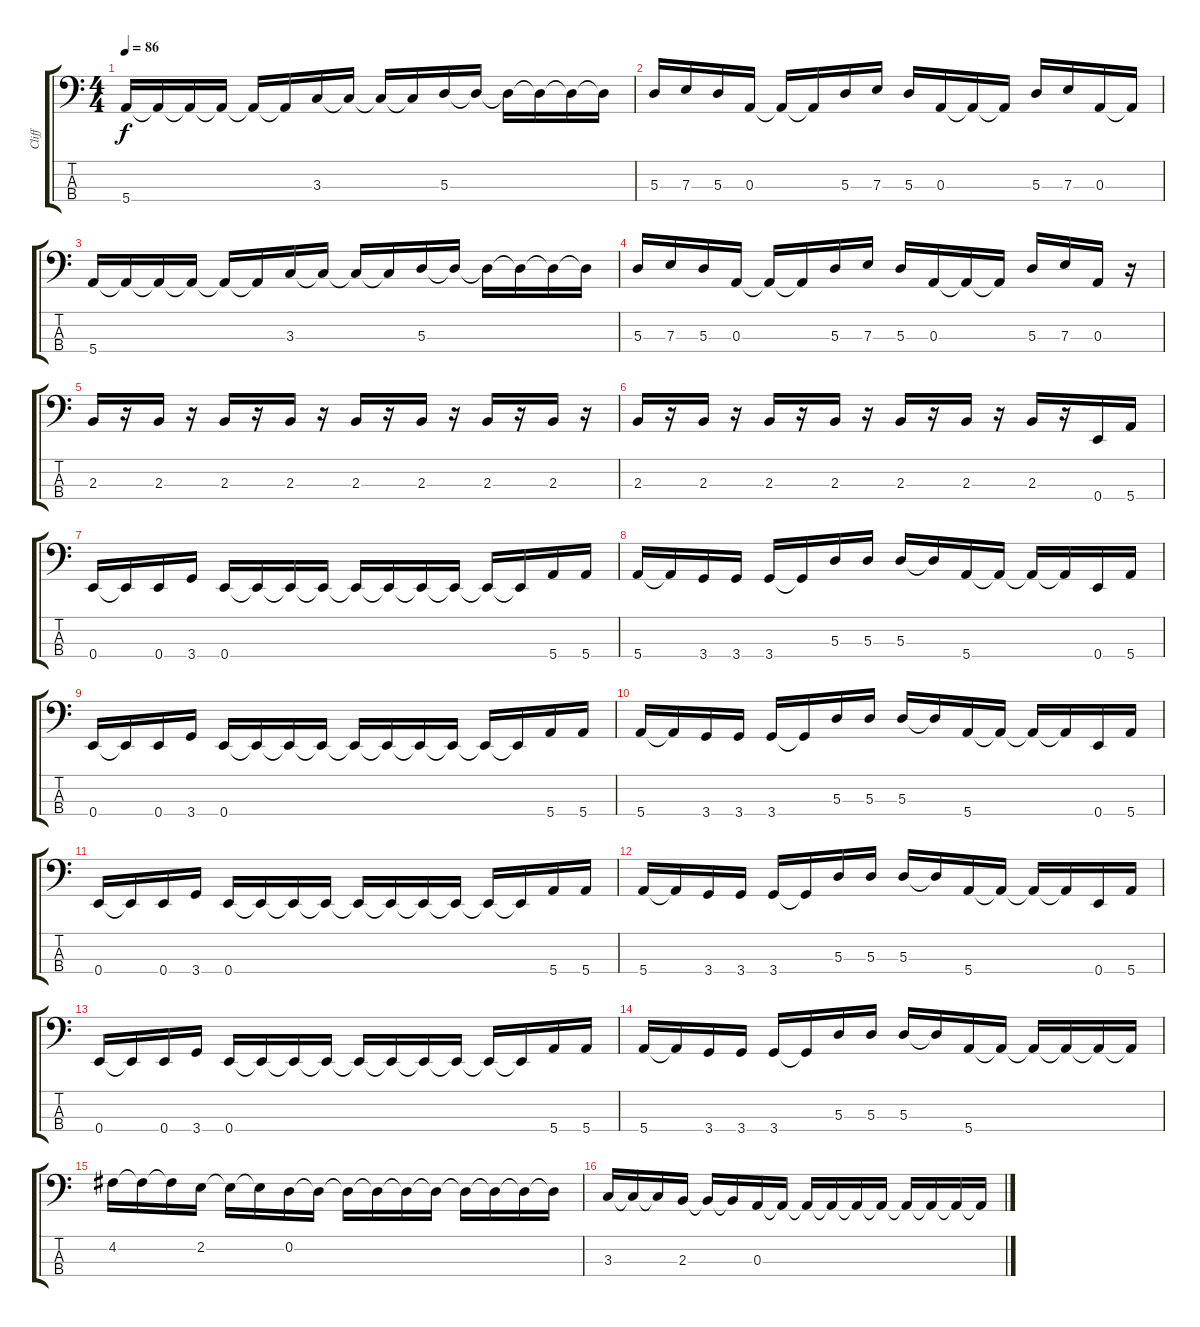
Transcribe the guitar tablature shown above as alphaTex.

\track ("Cliff" "Cliff") {instrument electricbassfinger}
\staff {score tabs}
\tuning (G2 D2 A1 E1) {hide}
\ts (4 4)
\tempo 86
\clef f4
\ks c
5.4.16{dy f} 5.4{t}.16 5.4{t}.16 5.4{t}.16 5.4{t}.16 5.4{t}.16 3.3.16 3.3{t}.16 3.3{t}.16 3.3{t}.16 5.3.16 5.3{t}.16 5.3{t}.16 5.3{t}.16 5.3{t}.16 5.3{t}.16 |
5.3.16 7.3.16 5.3.16 0.3.16 0.3{t}.16 0.3{t}.16 5.3.16 7.3.16 5.3.16 0.3.16 0.3{t}.16 0.3{t}.16 5.3.16 7.3.16 0.3.16 0.3{t}.16 |
5.4.16 5.4{t}.16 5.4{t}.16 5.4{t}.16 5.4{t}.16 5.4{t}.16 3.3.16 3.3{t}.16 3.3{t}.16 3.3{t}.16 5.3.16 5.3{t}.16 5.3{t}.16 5.3{t}.16 5.3{t}.16 5.3{t}.16 |
5.3.16 7.3.16 5.3.16 0.3.16 0.3{t}.16 0.3{t}.16 5.3.16 7.3.16 5.3.16 0.3.16 0.3{t}.16 0.3{t}.16 5.3.16 7.3.16 0.3.16 r.16 |
2.3.16 r.16 2.3.16 r.16 2.3.16 r.16 2.3.16 r.16 2.3.16 r.16 2.3.16 r.16 2.3.16 r.16 2.3.16 r.16 |
2.3.16 r.16 2.3.16 r.16 2.3.16 r.16 2.3.16 r.16 2.3.16 r.16 2.3.16 r.16 2.3.16 r.16 0.4.16 5.4.16 |
0.4.16 0.4{t}.16 0.4.16 3.4.16 0.4.16 0.4{t}.16 0.4{t}.16 0.4{t}.16 0.4{t}.16 0.4{t}.16 0.4{t}.16 0.4{t}.16 0.4{t}.16 0.4{t}.16 5.4.16 5.4.16 |
5.4.16 5.4{t}.16 3.4.16 3.4.16 3.4.16 3.4{t}.16 5.3.16 5.3.16 5.3.16 5.3{t}.16 5.4.16 5.4{t}.16 5.4{t}.16 5.4{t}.16 0.4.16 5.4.16 |
0.4.16 0.4{t}.16 0.4.16 3.4.16 0.4.16 0.4{t}.16 0.4{t}.16 0.4{t}.16 0.4{t}.16 0.4{t}.16 0.4{t}.16 0.4{t}.16 0.4{t}.16 0.4{t}.16 5.4.16 5.4.16 |
5.4.16 5.4{t}.16 3.4.16 3.4.16 3.4.16 3.4{t}.16 5.3.16 5.3.16 5.3.16 5.3{t}.16 5.4.16 5.4{t}.16 5.4{t}.16 5.4{t}.16 0.4.16 5.4.16 |
0.4.16 0.4{t}.16 0.4.16 3.4.16 0.4.16 0.4{t}.16 0.4{t}.16 0.4{t}.16 0.4{t}.16 0.4{t}.16 0.4{t}.16 0.4{t}.16 0.4{t}.16 0.4{t}.16 5.4.16 5.4.16 |
5.4.16 5.4{t}.16 3.4.16 3.4.16 3.4.16 3.4{t}.16 5.3.16 5.3.16 5.3.16 5.3{t}.16 5.4.16 5.4{t}.16 5.4{t}.16 5.4{t}.16 0.4.16 5.4.16 |
0.4.16 0.4{t}.16 0.4.16 3.4.16 0.4.16 0.4{t}.16 0.4{t}.16 0.4{t}.16 0.4{t}.16 0.4{t}.16 0.4{t}.16 0.4{t}.16 0.4{t}.16 0.4{t}.16 5.4.16 5.4.16 |
5.4.16 5.4{t}.16 3.4.16 3.4.16 3.4.16 3.4{t}.16 5.3.16 5.3.16 5.3.16 5.3{t}.16 5.4.16 5.4{t}.16 5.4{t}.16 5.4{t}.16 5.4{t}.16 5.4{t}.16 |
4.2.16 4.2{t}.16 4.2{t}.16 2.2.16 2.2{t}.16 2.2{t}.16 0.2.16 0.2{t}.16 0.2{t}.16 0.2{t}.16 0.2{t}.16 0.2{t}.16 0.2{t}.16 0.2{t}.16 0.2{t}.16 0.2{t}.16 |
3.3.16 3.3{t}.16 3.3{t}.16 2.3.16 2.3{t}.16 2.3{t}.16 0.3.16 0.3{t}.16 0.3{t}.16 0.3{t}.16 0.3{t}.16 0.3{t}.16 0.3{t}.16 0.3{t}.16 0.3{t}.16 0.3{t}.16
